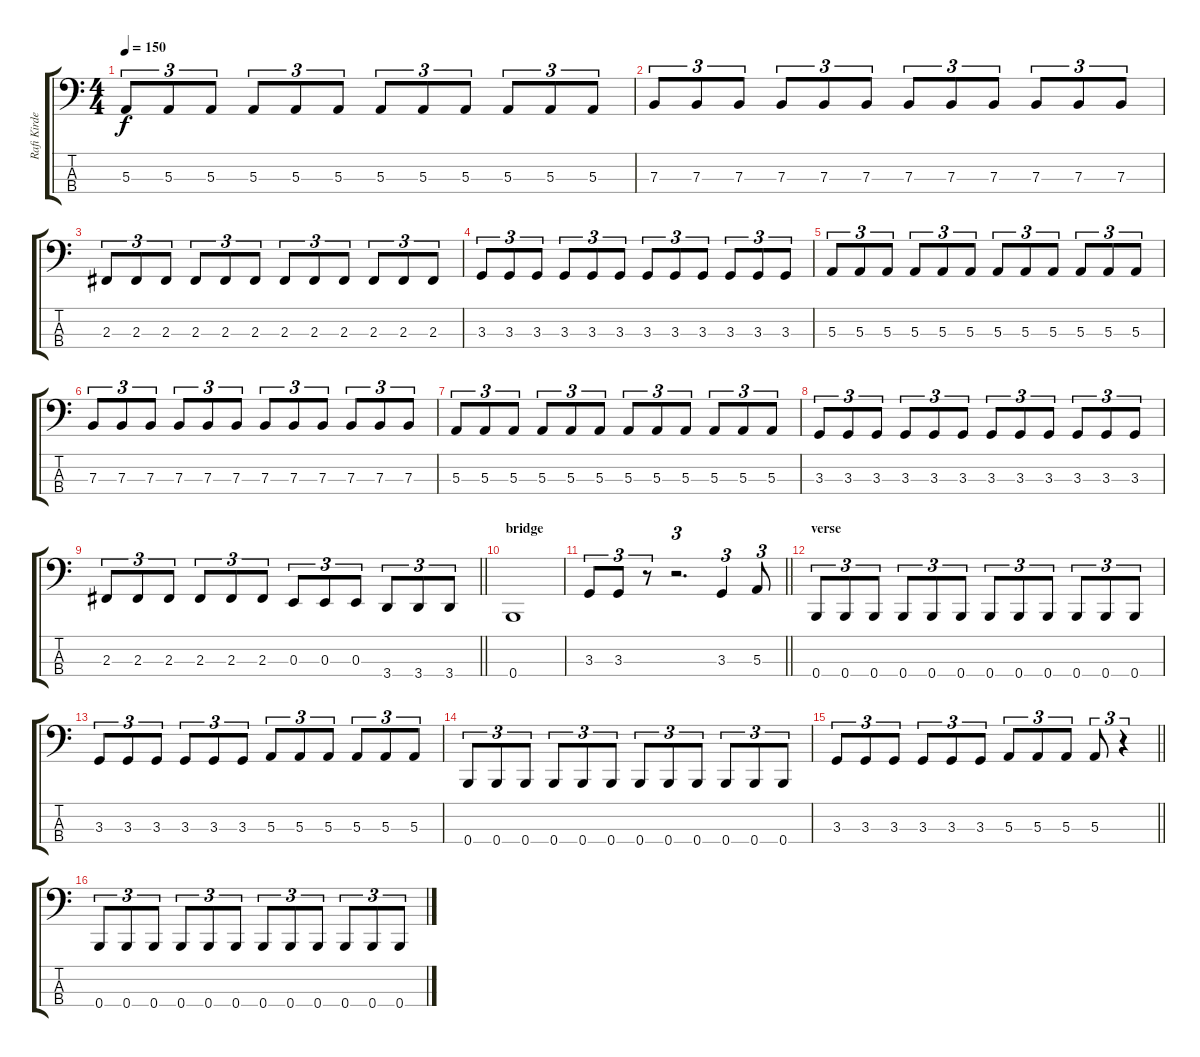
\track ("Rafi Kirder" "Rafi Kirde") {instrument electricbasspick}
\staff {score tabs}
\tuning (D2 A1 E1 B0) {hide}
\ts (4 4)
\tempo 150
\clef f4
\ks c
5.3.8{tu (3 2) dy f} 5.3.8{tu (3 2)} 5.3.8{tu (3 2)} 5.3.8{tu (3 2)} 5.3.8{tu (3 2)} 5.3.8{tu (3 2)} 5.3.8{tu (3 2)} 5.3.8{tu (3 2)} 5.3.8{tu (3 2)} 5.3.8{tu (3 2)} 5.3.8{tu (3 2)} 5.3.8{tu (3 2)} |
7.3.8{tu (3 2)} 7.3.8{tu (3 2)} 7.3.8{tu (3 2)} 7.3.8{tu (3 2)} 7.3.8{tu (3 2)} 7.3.8{tu (3 2)} 7.3.8{tu (3 2)} 7.3.8{tu (3 2)} 7.3.8{tu (3 2)} 7.3.8{tu (3 2)} 7.3.8{tu (3 2)} 7.3.8{tu (3 2)} |
2.3.8{tu (3 2)} 2.3.8{tu (3 2)} 2.3.8{tu (3 2)} 2.3.8{tu (3 2)} 2.3.8{tu (3 2)} 2.3.8{tu (3 2)} 2.3.8{tu (3 2)} 2.3.8{tu (3 2)} 2.3.8{tu (3 2)} 2.3.8{tu (3 2)} 2.3.8{tu (3 2)} 2.3.8{tu (3 2)} |
3.3.8{tu (3 2)} 3.3.8{tu (3 2)} 3.3.8{tu (3 2)} 3.3.8{tu (3 2)} 3.3.8{tu (3 2)} 3.3.8{tu (3 2)} 3.3.8{tu (3 2)} 3.3.8{tu (3 2)} 3.3.8{tu (3 2)} 3.3.8{tu (3 2)} 3.3.8{tu (3 2)} 3.3.8{tu (3 2)} |
5.3.8{tu (3 2)} 5.3.8{tu (3 2)} 5.3.8{tu (3 2)} 5.3.8{tu (3 2)} 5.3.8{tu (3 2)} 5.3.8{tu (3 2)} 5.3.8{tu (3 2)} 5.3.8{tu (3 2)} 5.3.8{tu (3 2)} 5.3.8{tu (3 2)} 5.3.8{tu (3 2)} 5.3.8{tu (3 2)} |
7.3.8{tu (3 2)} 7.3.8{tu (3 2)} 7.3.8{tu (3 2)} 7.3.8{tu (3 2)} 7.3.8{tu (3 2)} 7.3.8{tu (3 2)} 7.3.8{tu (3 2)} 7.3.8{tu (3 2)} 7.3.8{tu (3 2)} 7.3.8{tu (3 2)} 7.3.8{tu (3 2)} 7.3.8{tu (3 2)} |
5.3.8{tu (3 2)} 5.3.8{tu (3 2)} 5.3.8{tu (3 2)} 5.3.8{tu (3 2)} 5.3.8{tu (3 2)} 5.3.8{tu (3 2)} 5.3.8{tu (3 2)} 5.3.8{tu (3 2)} 5.3.8{tu (3 2)} 5.3.8{tu (3 2)} 5.3.8{tu (3 2)} 5.3.8{tu (3 2)} |
3.3.8{tu (3 2)} 3.3.8{tu (3 2)} 3.3.8{tu (3 2)} 3.3.8{tu (3 2)} 3.3.8{tu (3 2)} 3.3.8{tu (3 2)} 3.3.8{tu (3 2)} 3.3.8{tu (3 2)} 3.3.8{tu (3 2)} 3.3.8{tu (3 2)} 3.3.8{tu (3 2)} 3.3.8{tu (3 2)} |
\barLineRight lightlight
2.3.8{tu (3 2)} 2.3.8{tu (3 2)} 2.3.8{tu (3 2)} 2.3.8{tu (3 2)} 2.3.8{tu (3 2)} 2.3.8{tu (3 2)} 0.3.8{tu (3 2)} 0.3.8{tu (3 2)} 0.3.8{tu (3 2)} 3.4.8{tu (3 2)} 3.4.8{tu (3 2)} 3.4.8{tu (3 2)} |
\section ("" "bridge")
0.4.1 |
\barLineRight lightlight
3.3.8{tu (3 2)} 3.3.8{tu (3 2)} r.8{tu (3 2)} r.2{d tu (3 2)} 3.3.4{tu (3 2)} 5.3.8{tu (3 2)} |
\section ("" "verse")
0.4.8{tu (3 2)} 0.4.8{tu (3 2)} 0.4.8{tu (3 2)} 0.4.8{tu (3 2)} 0.4.8{tu (3 2)} 0.4.8{tu (3 2)} 0.4.8{tu (3 2)} 0.4.8{tu (3 2)} 0.4.8{tu (3 2)} 0.4.8{tu (3 2)} 0.4.8{tu (3 2)} 0.4.8{tu (3 2)} |
3.3.8{tu (3 2)} 3.3.8{tu (3 2)} 3.3.8{tu (3 2)} 3.3.8{tu (3 2)} 3.3.8{tu (3 2)} 3.3.8{tu (3 2)} 5.3.8{tu (3 2)} 5.3.8{tu (3 2)} 5.3.8{tu (3 2)} 5.3.8{tu (3 2)} 5.3.8{tu (3 2)} 5.3.8{tu (3 2)} |
0.4.8{tu (3 2)} 0.4.8{tu (3 2)} 0.4.8{tu (3 2)} 0.4.8{tu (3 2)} 0.4.8{tu (3 2)} 0.4.8{tu (3 2)} 0.4.8{tu (3 2)} 0.4.8{tu (3 2)} 0.4.8{tu (3 2)} 0.4.8{tu (3 2)} 0.4.8{tu (3 2)} 0.4.8{tu (3 2)} |
\barLineRight lightlight
3.3.8{tu (3 2)} 3.3.8{tu (3 2)} 3.3.8{tu (3 2)} 3.3.8{tu (3 2)} 3.3.8{tu (3 2)} 3.3.8{tu (3 2)} 5.3.8{tu (3 2)} 5.3.8{tu (3 2)} 5.3.8{tu (3 2)} 5.3.8{tu (3 2)} r.4{tu (3 2)} |
\section ("" "")
0.4.8{tu (3 2)} 0.4.8{tu (3 2)} 0.4.8{tu (3 2)} 0.4.8{tu (3 2)} 0.4.8{tu (3 2)} 0.4.8{tu (3 2)} 0.4.8{tu (3 2)} 0.4.8{tu (3 2)} 0.4.8{tu (3 2)} 0.4.8{tu (3 2)} 0.4.8{tu (3 2)} 0.4.8{tu (3 2)}
